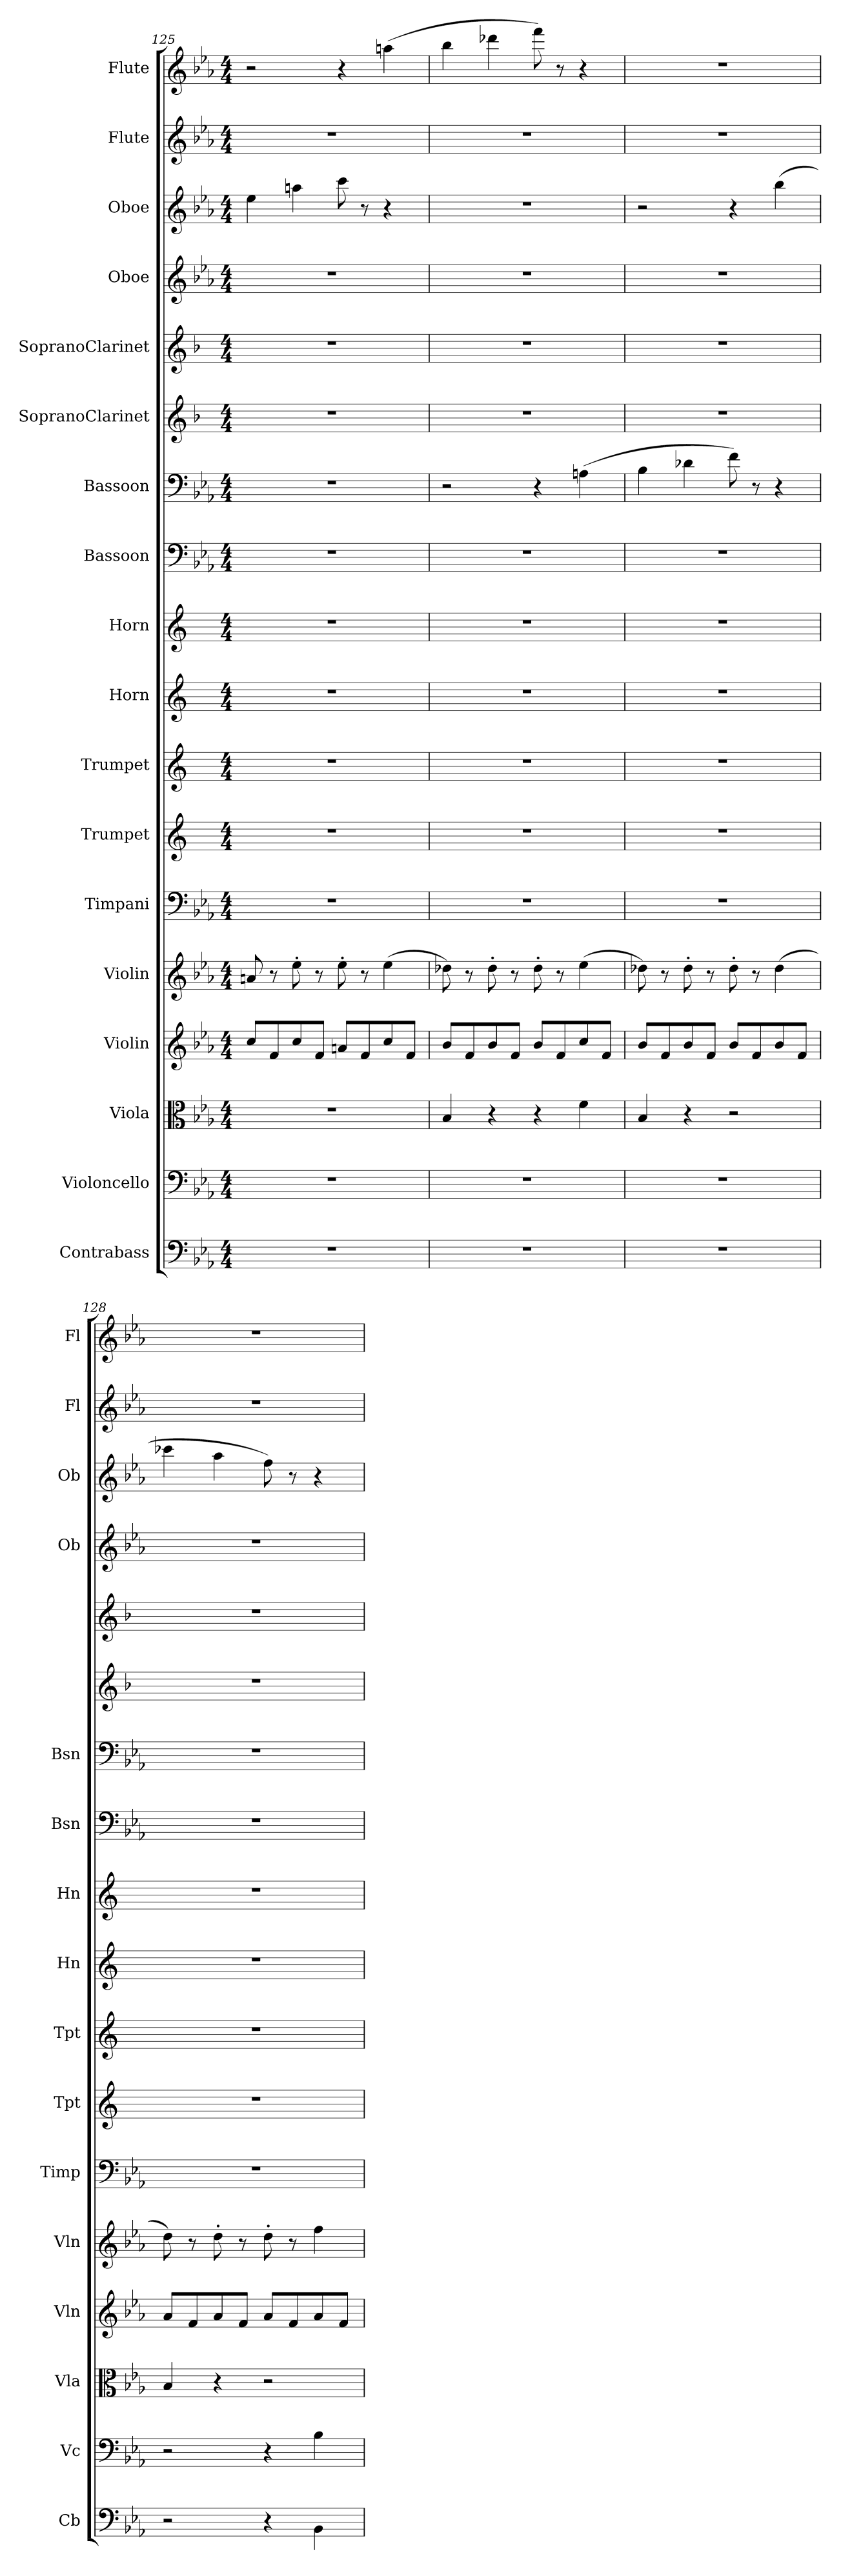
**kern	**kern	**kern	**kern	**kern	**kern	**kern	**kern	**kern	**kern	**kern	**kern	**kern	**kern	**kern	**kern	**kern	**kern
*part18	*part17	*part16	*part15	*part14	*part13	*part12	*part11	*part10	*part9	*part8	*part7	*part6	*part5	*part4	*part3	*part2	*part1
*staff18	*staff17	*staff16	*staff15	*staff14	*staff13	*staff12	*staff11	*staff10	*staff9	*staff8	*staff7	*staff6	*staff5	*staff4	*staff3	*staff2	*staff1
*I"Contrabass	*I"Violoncello	*I"Viola	*I"Violin	*I"Violin	*I"Timpani	*I"Trumpet	*I"Trumpet	*I"Horn	*I"Horn	*I"Bassoon	*I"Bassoon	*I"SopranoClarinet	*I"SopranoClarinet	*I"Oboe	*I"Oboe	*I"Flute	*I"Flute
*I'Cb	*I'Vc	*I'Vla	*I'Vln	*I'Vln	*I'Timp	*I'Tpt	*I'Tpt	*I'Hn	*I'Hn	*I'Bsn	*I'Bsn	*	*	*I'Ob	*I'Ob	*I'Fl	*I'Fl
*clefF4	*clefF4	*clefC3	*clefG2	*clefG2	*clefF4	*clefG2	*clefG2	*clefG2	*clefG2	*clefF4	*clefF4	*clefG2	*clefG2	*clefG2	*clefG2	*clefG2	*clefG2
*k[b-e-a-]	*k[b-e-a-]	*k[b-e-a-]	*k[b-e-a-]	*k[b-e-a-]	*k[b-e-a-]	*k[]	*k[]	*k[]	*k[]	*k[b-e-a-]	*k[b-e-a-]	*k[b-]	*k[b-]	*k[b-e-a-]	*k[b-e-a-]	*k[b-e-a-]	*k[b-e-a-]
*M4/4	*M4/4	*M4/4	*M4/4	*M4/4	*M4/4	*M4/4	*M4/4	*M4/4	*M4/4	*M4/4	*M4/4	*M4/4	*M4/4	*M4/4	*M4/4	*M4/4	*M4/4
=125	=125	=125	=125	=125	=125	=125	=125	=125	=125	=125	=125	=125	=125	=125	=125	=125	=125
1r	1r	1r	8cc/L	8an/	1r	1r	1r	1r	1r	1r	1r	1r	1r	1r	4ee-\	1r	2r
.	.	.	8f/	8r	.	.	.	.	.	.	.	.	.	.	.	.	.
.	.	.	8cc/	8ee-'\	.	.	.	.	.	.	.	.	.	.	4aan\	.	.
.	.	.	8f/J	8r	.	.	.	.	.	.	.	.	.	.	.	.	.
.	.	.	8an/L	8ee-'\	.	.	.	.	.	.	.	.	.	.	8ccc\	.	4r
.	.	.	8f/	8r	.	.	.	.	.	.	.	.	.	.	8r	.	.
.	.	.	8cc/	(4ee-\	.	.	.	.	.	.	.	.	.	.	4r	.	(4aan\
.	.	.	8f/J	.	.	.	.	.	.	.	.	.	.	.	.	.	.
=126	=126	=126	=126	=126	=126	=126	=126	=126	=126	=126	=126	=126	=126	=126	=126	=126	=126
1r	1r	4B-/	8b-/L	8dd-X\)	1r	1r	1r	1r	1r	1r	2r	1r	1r	1r	1r	1r	4bb-\
.	.	.	8f/	8r	.	.	.	.	.	.	.	.	.	.	.	.	.
.	.	4r	8b-/	8dd-'\	.	.	.	.	.	.	.	.	.	.	.	.	4ddd-X\
.	.	.	8f/J	8r	.	.	.	.	.	.	.	.	.	.	.	.	.
.	.	4r	8b-/L	8dd-'\	.	.	.	.	.	.	4r	.	.	.	.	.	8fff\)
.	.	.	8f/	8r	.	.	.	.	.	.	.	.	.	.	.	.	8r
.	.	4f\	8cc/	(4ee-\	.	.	.	.	.	.	(4An\	.	.	.	.	.	4r
.	.	.	8f/J	.	.	.	.	.	.	.	.	.	.	.	.	.	.
=127	=127	=127	=127	=127	=127	=127	=127	=127	=127	=127	=127	=127	=127	=127	=127	=127	=127
1r	1r	4B-/	8b-/L	8dd-X\)	1r	1r	1r	1r	1r	1r	4B-\	1r	1r	1r	2r	1r	1r
.	.	.	8f/	8r	.	.	.	.	.	.	.	.	.	.	.	.	.
.	.	4r	8b-/	8dd-'\	.	.	.	.	.	.	4d-X\	.	.	.	.	.	.
.	.	.	8f/J	8r	.	.	.	.	.	.	.	.	.	.	.	.	.
.	.	2r	8b-/L	8dd-'\	.	.	.	.	.	.	8f\)	.	.	.	4r	.	.
.	.	.	8f/	8r	.	.	.	.	.	.	8r	.	.	.	.	.	.
.	.	.	8b-/	(4dd-\	.	.	.	.	.	.	4r	.	.	.	(4bb-\	.	.
.	.	.	8f/J	.	.	.	.	.	.	.	.	.	.	.	.	.	.
=128	=128	=128	=128	=128	=128	=128	=128	=128	=128	=128	=128	=128	=128	=128	=128	=128	=128
2r	2r	4B-/	8a-/L	8dd\)	1r	1r	1r	1r	1r	1r	1r	1r	1r	1r	4ccc-X\	1r	1r
.	.	.	8f/	8r	.	.	.	.	.	.	.	.	.	.	.	.	.
.	.	4r	8a-/	8dd'\	.	.	.	.	.	.	.	.	.	.	4aa-\	.	.
.	.	.	8f/J	8r	.	.	.	.	.	.	.	.	.	.	.	.	.
4r	4r	2r	8a-/L	8dd'\	.	.	.	.	.	.	.	.	.	.	8ff\)	.	.
.	.	.	8f/	8r	.	.	.	.	.	.	.	.	.	.	8r	.	.
4BB-\	4B-\	.	8a-/	4ff\	.	.	.	.	.	.	.	.	.	.	4r	.	.
.	.	.	8f/J	.	.	.	.	.	.	.	.	.	.	.	.	.	.
=	=	=	=	=	=	=	=	=	=	=	=	=	=	=	=	=	=
*-	*-	*-	*-	*-	*-	*-	*-	*-	*-	*-	*-	*-	*-	*-	*-	*-	*-
